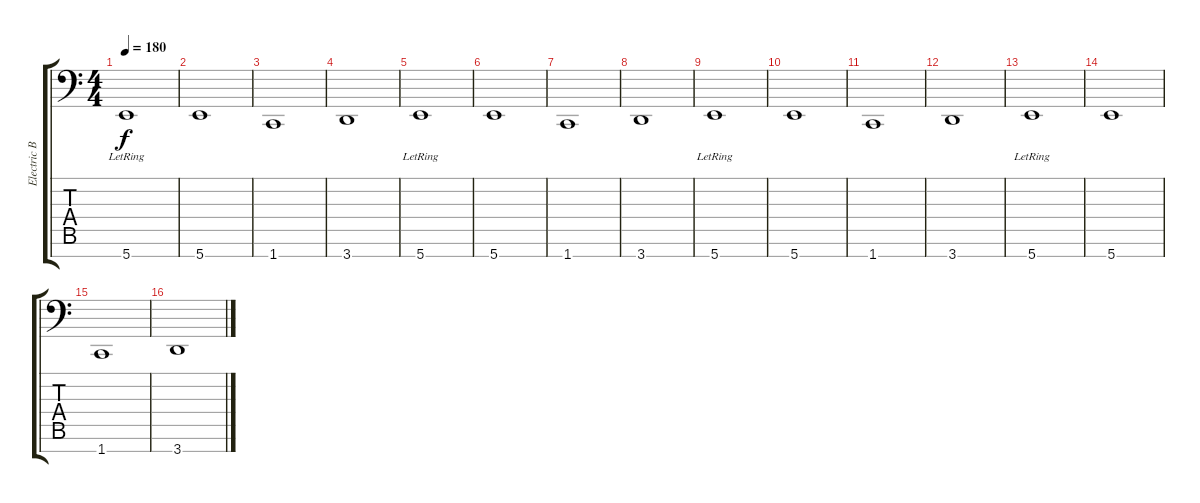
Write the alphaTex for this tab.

\track ("Electric Bass" "Electric B") {instrument electricbasspick}
\staff {score tabs}
\tuning (E3 B2 G2 D2 A1 E1 B0) {hide}
\ts (4 4)
\tempo 180
\clef f4
\ks c
5.7{lr}.1{dy f instrument electricbasspick} |
5.7.1 |
1.7.1 |
3.7.1 |
5.7{lr}.1 |
5.7.1 |
1.7.1 |
3.7.1 |
5.7{lr}.1 |
5.7.1 |
1.7.1 |
3.7.1 |
5.7{lr}.1 |
5.7.1 |
1.7.1 |
3.7.1
